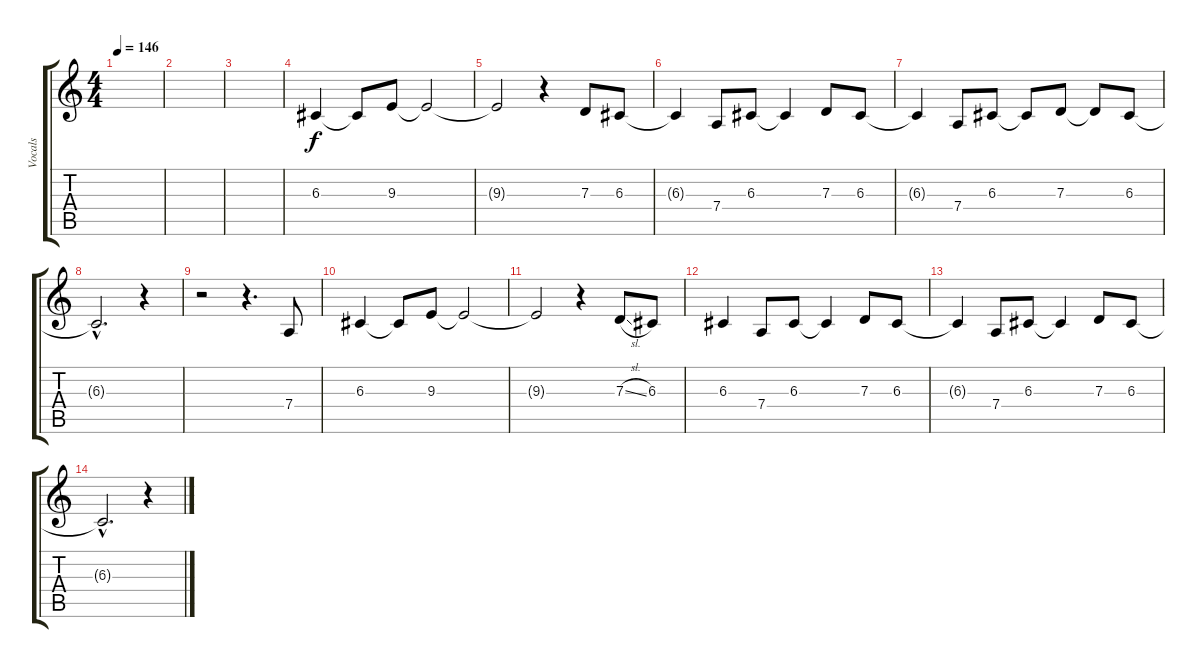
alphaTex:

\track ("Vocals" "Vocals") {instrument oboe}
\staff {score tabs}
\tuning (E4 B3 G3 D3 A2 E2) {hide}
\ts (4 4)
\tempo 146
\clef g2
\ks c
|
|
|
6.3.4{volume 14} 6.3{t}.8 9.3.8 9.3{t}.2 |
9.3{t}.2 r.4 7.3.8 6.3.8 |
6.3{t}.4 7.4.8 6.3.8 6.3{t}.4 7.3.8 6.3.8 |
6.3{t}.4 7.4.8 6.3.8 6.3{t}.8 7.3.8 7.3{t}.8 6.3.8 |
6.3{hac t}.2{d} r.4 |
r.2 r.4{d} 7.4.8 |
6.3.4 6.3{t}.8 9.3.8 9.3{t}.2 |
9.3{t}.2 r.4 7.3{sl}.8 6.3.8 |
6.3.4 7.4.8 6.3.8 6.3{t}.4 7.3.8 6.3.8 |
6.3{t}.4 7.4.8 6.3.8 6.3{t}.4 7.3.8 6.3.8 |
6.3{hac t}.2{d} r.4
